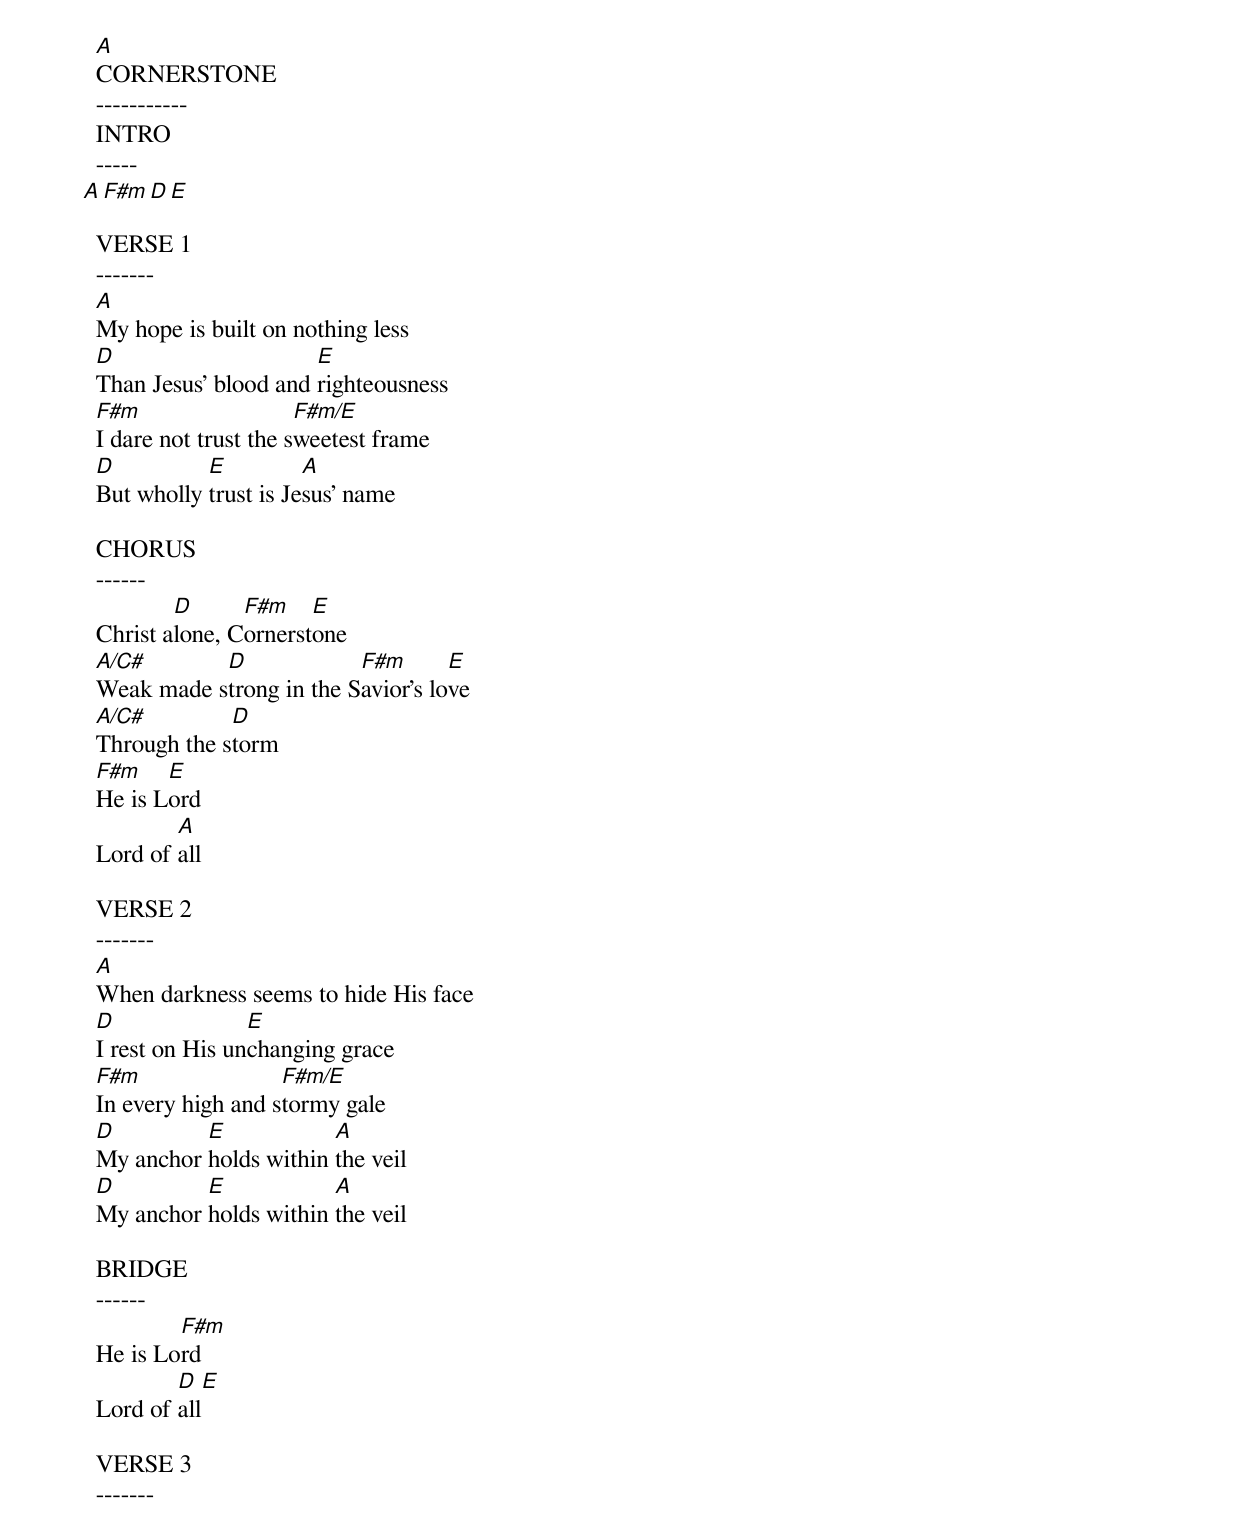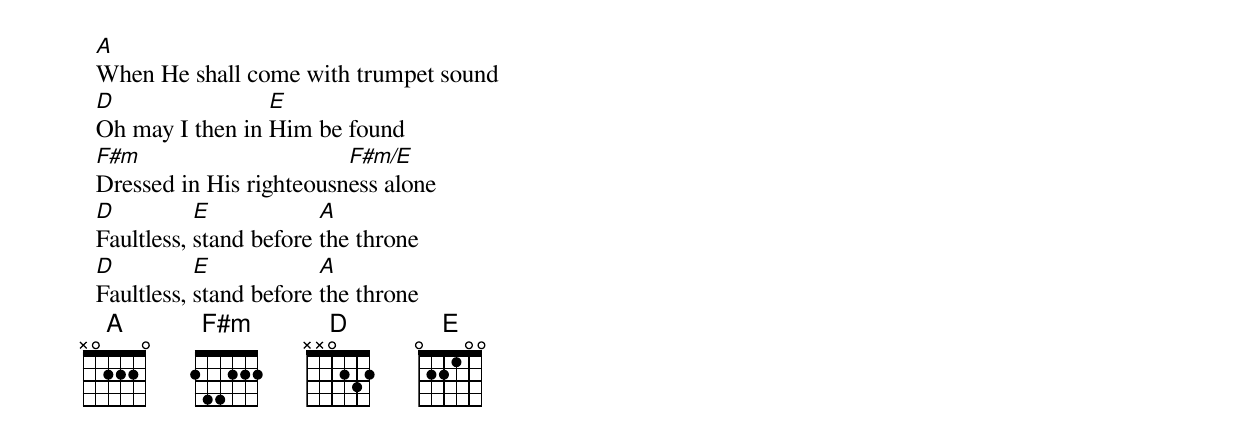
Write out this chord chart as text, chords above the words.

  A
  CORNERSTONE
  -----------
  INTRO
  -----
  A   F#m   D   E

  VERSE 1
  -------
  A
  My hope is built on nothing less
  D                     E
  Than Jesus' blood and righteousness
  F#m                   F#m/E
  I dare not trust the sweetest frame
  D          E          A
  But wholly trust is Jesus' name

  CHORUS
  ------
          D      F#m    E
  Christ alone, Cornerstone
  A/C#       D             F#m       E
  Weak made strong in the Savior's love
  A/C#         D
  Through the storm
  F#m    E
  He is Lord
          A
  Lord of all

  VERSE 2
  -------
  A
  When darkness seems to hide His face
  D               E
  I rest on His unchanging grace
  F#m                F#m/E
  In every high and stormy gale
  D         E            A
  My anchor holds within the veil
  D         E            A
  My anchor holds within the veil

  BRIDGE
  ------
          F#m
  He is Lord
          D     E
  Lord of all

  VERSE 3
  -------
  A
  When He shall come with trumpet sound
  D                E
  Oh may I then in Him be found
  F#m                      F#m/E
  Dressed in His righteousness alone
  D          E            A
  Faultless, stand before the throne
  D          E            A
  Faultless, stand before the throne
